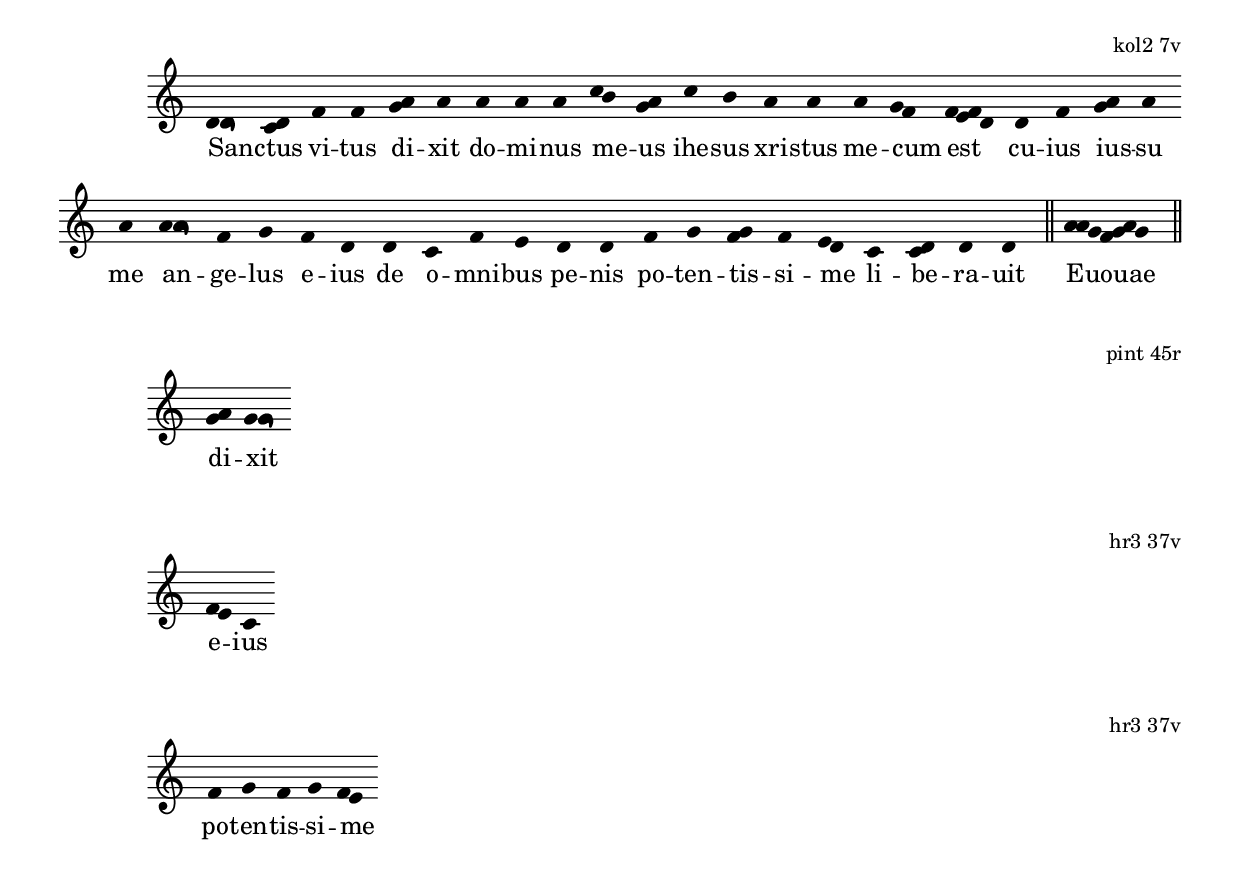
\version "2.19.32"

\include "../lib/synopsis.ily"

\score {
  \transpose c c' {
    \plainchant
    \melisma { d \strophicus d } \melisma { c d } \bar "" f f \bar "" \melisma { g a } a \bar ""
    a a a \bar "" \melisma { c' b } \melisma { g a } \bar "" c' b \bar "" a a \bar "" a \melisma { g f } \bar "" \melisma { f e f d } \bar ""
    d f \bar "" \melisma { g a } a \bar "" a \bar "" \melisma { a \strophicus a } \bar "" f g \bar "" f d \bar ""
    d \bar "" c f e \bar "" d d \bar ""
    f g \melisma { f g } f \melisma { e d } \bar "" c \melisma { c d } d d \bar "||"

    \melisma { a a g f g a g } \bar "||"
  }
  \addlyrics {
    Sanc -- tus vi -- tus di -- xit
    do -- mi -- nus me -- us ihe -- sus xri -- stus me -- cum est
    cu -- ius ius -- su me an -- ge -- lus e -- ius
    de o -- mni -- bus pe -- nis
    po -- ten -- tis -- si -- me li -- be -- ra -- uit

    Euouae
  }
  \header {
    fontes = "kol2 7v"
  }
}

\score {
  \transpose c c' {
    \plainchant
    \melisma { g a } \melisma { g \strophicus g }
  }
  \addlyrics {
    di -- xit
  }
  \header {
    fontes = "pint 45r"
  }
}

\score {
  \transpose c c' {
    \plainchant
    \melisma { f e } c
  }
  \addlyrics {
    e -- ius
  }
  \header {
    fontes = "hr3 37v"
  }
}

\score {
  \transpose c c' {
    \plainchant
    f g f g \melisma { f e }
  }
  \addlyrics {
    po -- ten -- tis -- si -- me
  }
  \header {
    fontes = "hr3 37v"
  }
}
